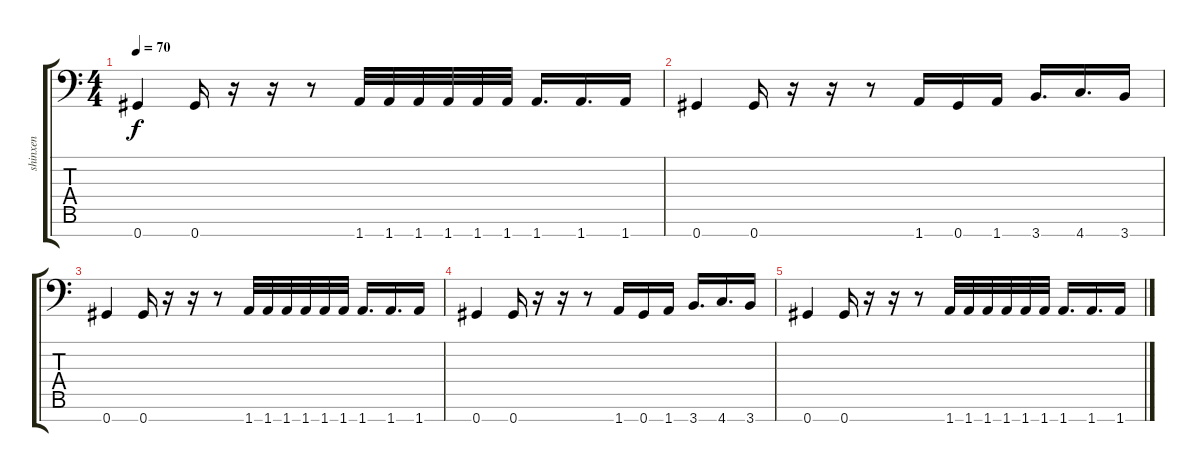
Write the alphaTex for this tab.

\track ("shinxen" "shinxen") {instrument distortionguitar}
\staff {score tabs}
\tuning (Eb4 Bb3 F3 Db3 Ab2 Eb2 Ab1) {hide}
\ts (4 4)
\tempo 70
\clef f4
\ks c
0.7.4{dy f} 0.7.16 r.16 r.16 r.8 1.7.32 1.7.32 1.7.32 1.7.32 1.7.32 1.7.32 1.7.16{d} 1.7.16{d} 1.7.16 |
0.7.4 0.7.16 r.16 r.16 r.8 1.7.16 0.7.16 1.7.16 3.7.16{d} 4.7.16{d} 3.7.16 |
0.7.4 0.7.16 r.16 r.16 r.8 1.7.32 1.7.32 1.7.32 1.7.32 1.7.32 1.7.32 1.7.16{d} 1.7.16{d} 1.7.16 |
0.7.4 0.7.16 r.16 r.16 r.8 1.7.16 0.7.16 1.7.16 3.7.16{d} 4.7.16{d} 3.7.16 |
0.7.4 0.7.16 r.16 r.16 r.8 1.7.32 1.7.32 1.7.32 1.7.32 1.7.32 1.7.32 1.7.16{d} 1.7.16{d} 1.7.16
